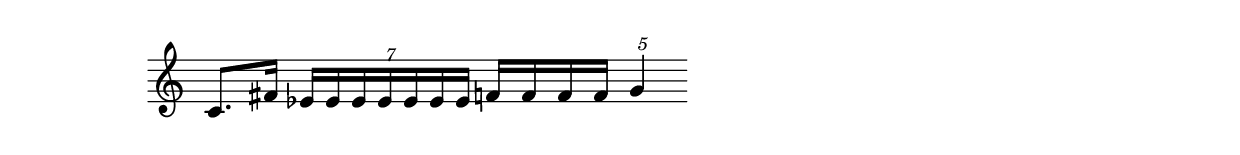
#(ly:set-option 'midi-extension "mid")
\version "2.12.3"
\include "english.ly"
\header{ 
}
%{
S--M ggggggg mmmm P----
%}
melody = {
\once \override Staff.TimeSignature #'stencil = ##f
\clef treble
\key c 
\major
\cadenzaOn
  c'8.[ fs'16] \times 4/7{ ef'16[ ef'16 ef'16 ef'16 ef'16 ef'16 ef'16] }  f'16[ f'16 f'16 f'16] \times 4/5{ g'4 }   
 }
text = \lyricmode {
              
}
\score{

<<
\new Voice = "one" {
\melody
}
\new Lyrics \lyricsto "one" \text
>>
\layout {
\context {
\Score
}
}
\midi {
\context {
\Score
tempoWholesPerMinute = #(ly:make-moment 200 4)
}
}
}